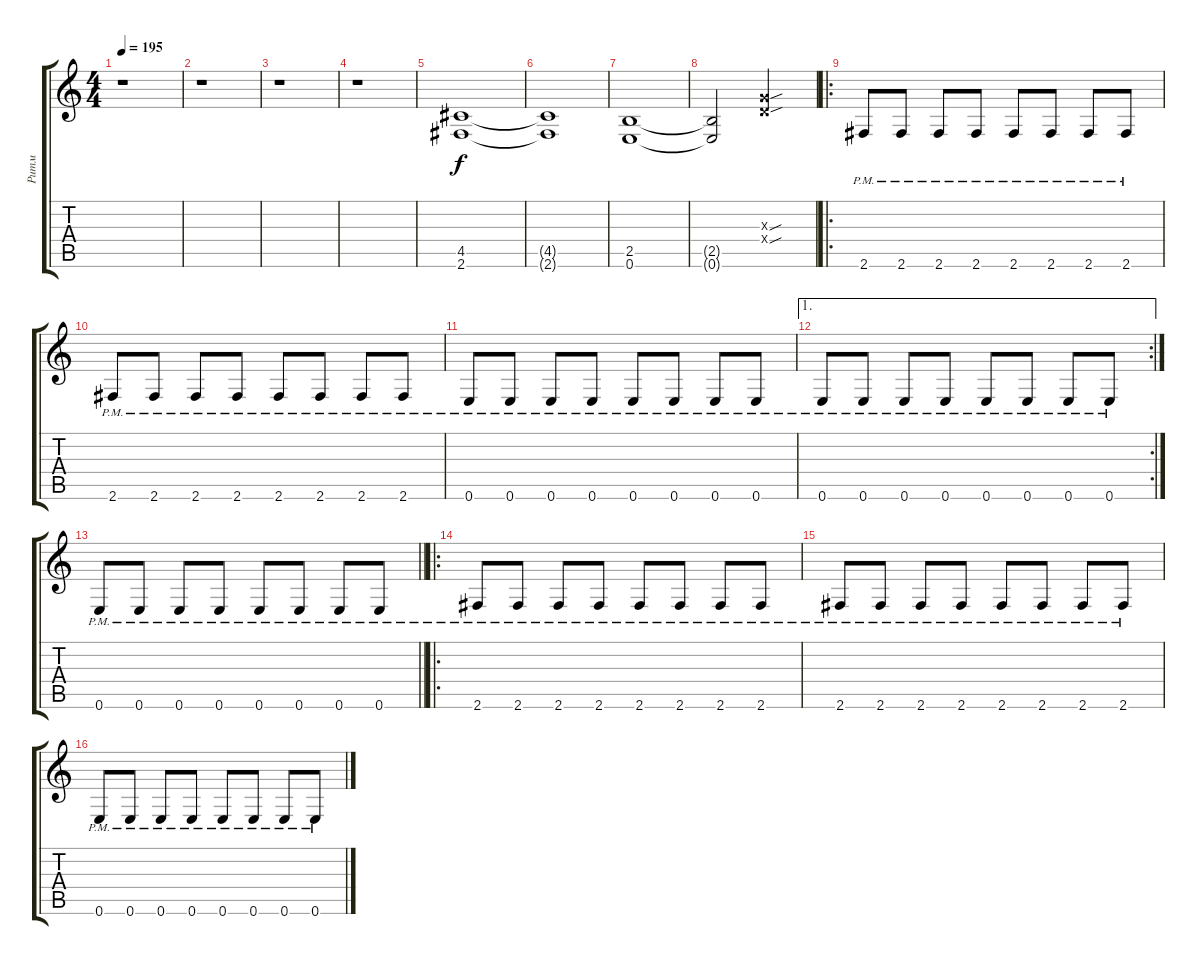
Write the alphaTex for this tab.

\track ("Ритм" "Ритм") {instrument overdrivenguitar}
\staff {score tabs}
\tuning (E4 B3 G3 D3 A2 E2) {hide}
\ts (4 4)
\tempo 195
\clef g2
\ks c
r.1{dy f instrument overdrivenguitar} |
r.1 |
r.1 |
r.1 |
(4.5 2.6).1{instrument distortionguitar} |
(4.5{t} 2.6{t}).1 |
(2.5 0.6).1 |
(2.5{t} 0.6{t}).2 (0.3{sou x} 0.4{sou x}).2 |
\ro
2.6{pm}.8{instrument distortionguitar} 2.6{pm}.8 2.6{pm}.8 2.6{pm}.8 2.6{pm}.8 2.6{pm}.8 2.6{pm}.8 2.6{pm}.8 |
2.6{pm}.8 2.6{pm}.8 2.6{pm}.8 2.6{pm}.8 2.6{pm}.8 2.6{pm}.8 2.6{pm}.8 2.6{pm}.8 |
0.6{pm}.8 0.6{pm}.8 0.6{pm}.8 0.6{pm}.8 0.6{pm}.8 0.6{pm}.8 0.6{pm}.8 0.6{pm}.8 |
\ae 1
\rc 2
0.6{pm}.8 0.6{pm}.8 0.6{pm}.8 0.6{pm}.8 0.6{pm}.8 0.6{pm}.8 0.6{pm}.8 0.6{pm}.8 |
\barLineRight lightlight
0.6{pm}.8 0.6{pm}.8 0.6{pm}.8 0.6{pm}.8 0.6{pm}.8 0.6{pm}.8 0.6{pm}.8 0.6{pm}.8 |
\ro
2.6{pm}.8 2.6{pm}.8 2.6{pm}.8 2.6{pm}.8 2.6{pm}.8 2.6{pm}.8 2.6{pm}.8 2.6{pm}.8 |
2.6{pm}.8 2.6{pm}.8 2.6{pm}.8 2.6{pm}.8 2.6{pm}.8 2.6{pm}.8 2.6{pm}.8 2.6{pm}.8 |
0.6{pm}.8 0.6{pm}.8 0.6{pm}.8 0.6{pm}.8 0.6{pm}.8 0.6{pm}.8 0.6{pm}.8 0.6{pm}.8
